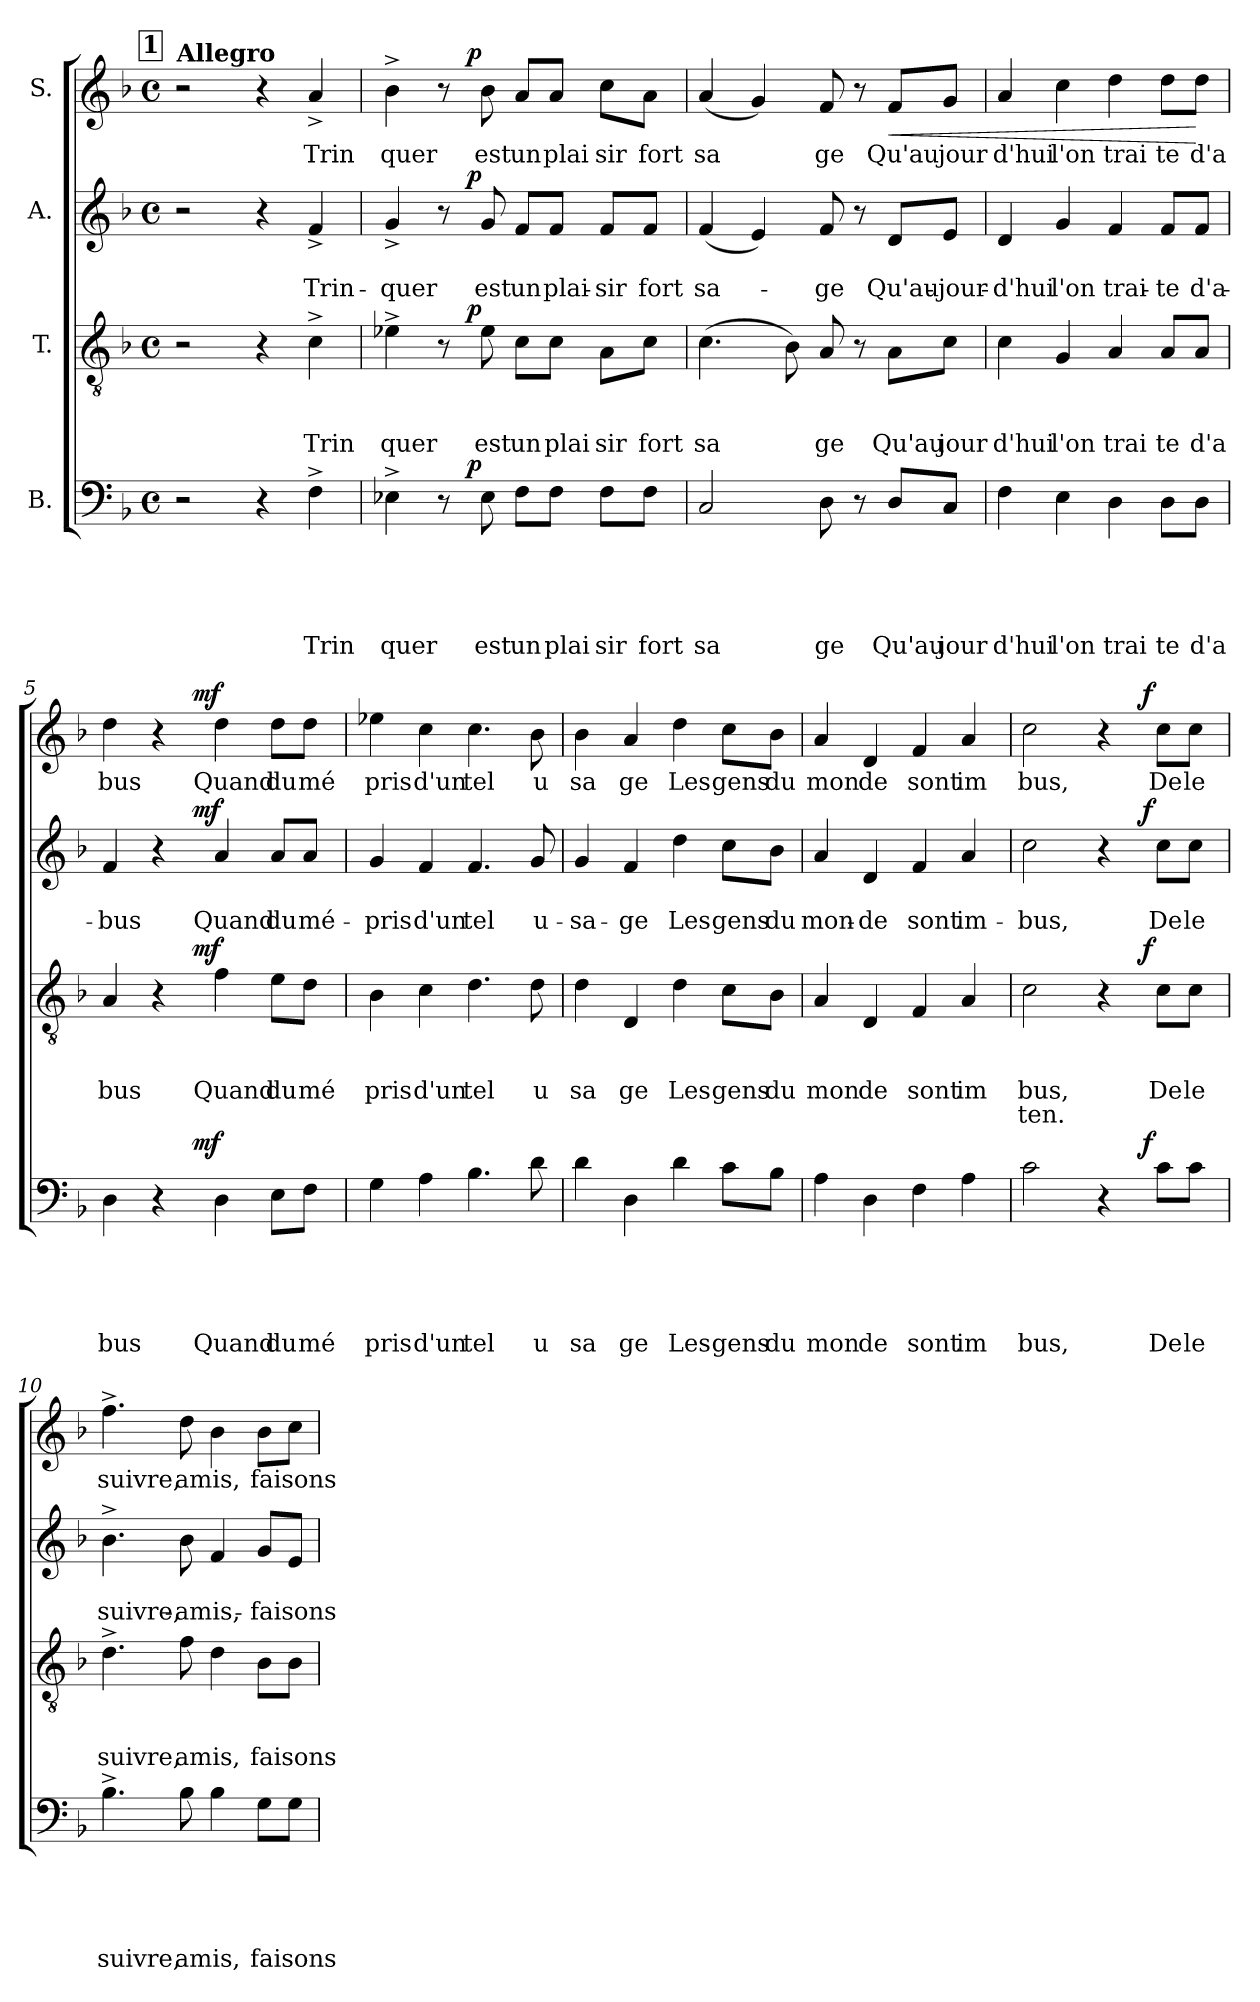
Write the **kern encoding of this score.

**kern	**text	**text	**text	**text	**text	**dynam	**kern	**text	**text	**text	**text	**dynam	**kern	**text	**text	**dynam	**kern	**text	**dynam
*part4	*part4	*part4	*part4	*part4	*part4	*part4	*part3	*part3	*part3	*part3	*part3	*part3	*part2	*part2	*part2	*part2	*part1	*part1	*part1
*staff4	*staff4	*staff4	*staff4	*staff4	*staff4	*staff4	*staff3	*staff3	*staff3	*staff3	*staff3	*staff3	*staff2	*staff2	*staff2	*staff2	*staff1	*staff1	*staff1
*I"B.	*	*	*	*	*	*	*I"T.	*	*	*	*	*	*I"A.	*	*	*	*I"S.	*	*
*clefF4	*	*	*	*	*	*	*clefGv2	*	*	*	*	*	*clefG2	*	*	*	*clefG2	*	*
*k[b-]	*	*	*	*	*	*	*k[b-]	*	*	*	*	*	*k[b-]	*	*	*	*k[b-]	*	*
*F:	*	*	*	*	*	*	*F:	*	*	*	*	*	*F:	*	*	*	*F:	*	*
*M4/4	*	*	*	*	*	*	*M4/4	*	*	*	*	*	*M4/4	*	*	*	*M4/4	*	*
*met(c)	*	*	*	*	*	*	*met(c)	*	*	*	*	*	*met(c)	*	*	*	*met(c)	*	*
!!LO:REH:place=s1:a:B:fs=13:t=1
=1	=1	=1	=1	=1	=1	=1	=1	=1	=1	=1	=1	=1	=1	=1	=1	=1	=1	=1	=1
!	!	!	!	!	!	!	!	!	!	!	!	!	!	!	!	!	!LO:TX:a:B:t=Allegro	!	!
2r	.	.	.	.	.	.	2r	.	.	.	.	.	2r	.	.	.	2r	.	.
4r	.	.	.	.	.	.	4r	.	.	.	.	.	4r	.	.	.	4r	.	.
!	!	!	!	!	!LO:LY:b	!	!	!	!	!LO:LY:b	!	!	!	!	!LO:LY:b	!	!	!LO:LY:b	!
4F^>\	.	.	.	.	Trin	.	4c^>\	.	.	Trin	.	.	4f^</	.	Trin-	.	4a^</	Trin	.
=2	=2	=2	=2	=2	=2	=2	=2	=2	=2	=2	=2	=2	=2	=2	=2	=2	=2	=2	=2
!	!	!	!	!	!LO:LY:b	!	!	!	!	!LO:LY:b	!	!	!	!	!LO:LY:b	!	!	!LO:LY:b	!
*^	*	*	*	*	*	*	*^	*	*	*	*	*	*^	*	*	*	*^	*	*
4E-X^>\	4ryy	.	.	.	.	quer	.	4e-X^>\	4ryy	.	.	quer	.	.	4g^</	4ryy	.	-quer	.	4b-^>\	4ryy	quer	.
8r	16.ryy	.	.	.	.	.	.	8r	16.ryy	.	.	.	.	.	8r	16.ryy	.	.	.	8r	16.ryy	.	.
!	!	!	!	!	!	!	!LO:DY:a	!	!	!	!	!	!	!LO:DY:a	!	!	!	!	!LO:DY:a	!	!	!	!LO:DY:a
.	2ryy	.	.	.	.	.	p	.	2ryy	.	.	.	.	p	.	2ryy	.	.	p	.	2ryy	.	p
!	!	!	!	!	!	!LO:LY:b	!	!	!	!	!	!LO:LY:b	!	!	!	!	!	!LO:LY:b	!	!	!	!LO:LY:b	!
8E-\	.	.	.	.	.	est	.	8e-\	.	.	.	est	.	.	8g/	.	.	est	.	8b-\	.	est	.
!	!	!	!	!	!	!LO:LY:b	!	!	!	!	!	!LO:LY:b	!	!	!	!	!	!LO:LY:b	!	!	!	!LO:LY:b	!
8F\L	.	.	.	.	.	un	.	8c\L	.	.	.	un	.	.	8f/L	.	.	un	.	8a/L	.	un	.
!	!	!	!	!	!	!LO:LY:b	!	!	!	!	!	!LO:LY:b	!	!	!	!	!	!LO:LY:b	!	!	!	!LO:LY:b	!
8F\J	.	.	.	.	.	plai	.	8c\J	.	.	.	plai	.	.	8f/J	.	.	plai-	.	8a/J	.	plai	.
!	!	!	!	!	!	!LO:LY:b	!	!	!	!	!	!LO:LY:b	!	!	!	!	!	!LO:LY:b	!	!	!	!LO:LY:b	!
8F\L	.	.	.	.	.	sir	.	8A\L	.	.	.	sir	.	.	8f/L	.	.	-sir	.	8cc\L	.	sir	.
.	8ryy	.	.	.	.	.	.	.	8ryy	.	.	.	.	.	.	8ryy	.	.	.	.	8ryy	.	.
!	!	!	!	!	!	!LO:LY:b	!	!	!	!	!	!LO:LY:b	!	!	!	!	!	!LO:LY:b	!	!	!	!LO:LY:b	!
8F\J	.	.	.	.	.	fort	.	8c\J	.	.	.	fort	.	.	8f/J	.	.	fort	.	8a\J	.	fort	.
.	32ryy	.	.	.	.	.	.	.	32ryy	.	.	.	.	.	.	32ryy	.	.	.	.	32ryy	.	.
=3	=3	=3	=3	=3	=3	=3	=3	=3	=3	=3	=3	=3	=3	=3	=3	=3	=3	=3	=3	=3	=3	=3	=3
!	!	!	!	!	!	!LO:LY:b	!	!	!	!	!	!LO:LY:b	!	!	!	!	!	!LO:LY:b	!	!	!	!LO:LY:b	!
*v	*v	*	*	*	*	*	*	*	*	*	*	*	*	*	*v	*v	*	*	*	*v	*v	*	*
*	*	*	*	*	*	*	*v	*v	*	*	*	*	*	*	*	*	*	*	*	*
2C/	.	.	.	.	sa	.	(>4.c\	.	.	sa	.	.	(<4f/	.	sa-	.	(<4a/	sa	.
.	.	.	.	.	.	.	.	.	.	.	.	.	4e/)	.	.	.	4g/)	.	.
.	.	.	.	.	.	.	8B-\)	.	.	.	.	.	.	.	.	.	.	.	.
!	!	!	!	!	!LO:LY:b	!	!	!	!	!LO:LY:b	!	!	!	!	!LO:LY:b	!	!	!LO:LY:b	!
8D\	.	.	.	.	ge	.	8A/	.	.	ge	.	.	8f/	.	-ge	.	8f/	ge	.
8r	.	.	.	.	.	.	8r	.	.	.	.	.	8r	.	.	.	8r	.	.
!	!	!	!	!	!LO:LY:b	!	!	!	!	!LO:LY:b	!	!	!	!	!LO:LY:b	!	!	!LO:LY:b	!LO:HP:b
8D/L	.	.	.	.	Qu'au	.	8A\L	.	.	Qu'au	.	.	8d/L	.	Qu'au-	.	8f/L	Qu'au	<
!	!	!	!	!	!LO:LY:b	!	!	!	!	!LO:LY:b	!	!	!	!	!LO:LY:b	!	!	!LO:LY:b	!
8C/J	.	.	.	.	jour	.	8c\J	.	.	jour	.	.	8e/J	.	-jour-	.	8g/J	jour	.
=4	=4	=4	=4	=4	=4	=4	=4	=4	=4	=4	=4	=4	=4	=4	=4	=4	=4	=4	=4
!	!	!	!	!	!LO:LY:b	!	!	!	!	!LO:LY:b	!	!	!	!	!LO:LY:b	!	!	!LO:LY:b	!
4F\	.	.	.	.	d'hui	.	4c\	.	.	d'hui	.	.	4d/	.	-d'hui	.	4a/	d'hui	.
!	!	!	!	!	!LO:LY:b	!	!	!	!	!LO:LY:b	!	!	!	!	!LO:LY:b	!	!	!LO:LY:b	!
4E\	.	.	.	.	l'on	.	4G/	.	.	l'on	.	.	4g/	.	l'on	.	4cc\	l'on	.
!	!	!	!	!	!LO:LY:b	!	!	!	!	!LO:LY:b	!	!	!	!	!LO:LY:b	!	!	!LO:LY:b	!
4D\	.	.	.	.	trai	.	4A/	.	.	trai	.	.	4f/	.	trai-	.	4dd\	trai	.
!	!	!	!	!	!LO:LY:b	!	!	!	!	!LO:LY:b	!	!	!	!	!LO:LY:b	!	!	!LO:LY:b	!
8D\L	.	.	.	.	te	.	8A/L	.	.	te	.	.	8f/L	.	-te	.	8dd\L	te	.
!	!	!	!	!	!LO:LY:b	!	!	!	!	!LO:LY:b	!	!	!	!	!LO:LY:b	!	!	!LO:LY:b	!
8D\J	.	.	.	.	d'a	.	8A/J	.	.	d'a	.	.	8f/J	.	d'a-	.	8dd\J	d'a	[
!!LO:LB:g=z
=5	=5	=5	=5	=5	=5	=5	=5	=5	=5	=5	=5	=5	=5	=5	=5	=5	=5	=5	=5
!	!	!	!	!	!LO:LY:b	!	!	!	!	!LO:LY:b	!	!	!	!	!LO:LY:b	!	!	!LO:LY:b	!
*^	*	*	*	*	*	*	*^	*	*	*	*	*	*^	*	*	*	*^	*	*
4D\	4..ryy	.	.	.	.	bus	.	4A/	4..ryy	.	.	bus	.	.	4f/	4..ryy	.	-bus	.	4dd\	4..ryy	bus	.
4r	.	.	.	.	.	.	.	4r	.	.	.	.	.	.	4r	.	.	.	.	4r	.	.	.
!	!	!	!	!	!	!	!LO:DY:a	!	!	!	!	!	!	!LO:DY:a	!	!	!	!	!LO:DY:a	!	!	!	!LO:DY:a
.	2ryy	.	.	.	.	.	mf	.	2ryy	.	.	.	.	mf	.	2ryy	.	.	mf	.	2ryy	.	mf
!	!	!	!	!	!	!LO:LY:b	!	!	!	!	!	!LO:LY:b	!	!	!	!	!	!LO:LY:b	!	!	!	!LO:LY:b	!
4D\	.	.	.	.	.	Quand	.	4f\	.	.	.	Quand	.	.	4a/	.	.	Quand	.	4dd\	.	Quand	.
!	!	!	!	!	!	!LO:LY:b	!	!	!	!	!	!LO:LY:b	!	!	!	!	!	!LO:LY:b	!	!	!	!LO:LY:b	!
8E\L	.	.	.	.	.	du	.	8e\L	.	.	.	du	.	.	8a/L	.	.	du	.	8dd\L	.	du	.
!	!	!	!	!	!	!LO:LY:b	!	!	!	!	!	!LO:LY:b	!	!	!	!	!	!LO:LY:b	!	!	!	!LO:LY:b	!
8F\J	.	.	.	.	.	mé	.	8d\J	.	.	.	mé	.	.	8a/J	.	.	mé-	.	8dd\J	.	mé	.
.	16ryy	.	.	.	.	.	.	.	16ryy	.	.	.	.	.	.	16ryy	.	.	.	.	16ryy	.	.
=6	=6	=6	=6	=6	=6	=6	=6	=6	=6	=6	=6	=6	=6	=6	=6	=6	=6	=6	=6	=6	=6	=6	=6
!	!	!	!	!	!	!LO:LY:b	!	!	!	!	!	!LO:LY:b	!	!	!	!	!	!LO:LY:b	!	!	!	!LO:LY:b	!
*v	*v	*	*	*	*	*	*	*	*	*	*	*	*	*	*v	*v	*	*	*	*v	*v	*	*
*	*	*	*	*	*	*	*v	*v	*	*	*	*	*	*	*	*	*	*	*	*
4G\	.	.	.	.	pris	.	4B-\	.	.	pris	.	.	4g/	.	-pris	.	4ee-X\	pris	.
!	!	!	!	!	!LO:LY:b	!	!	!	!	!LO:LY:b	!	!	!	!	!LO:LY:b	!	!	!LO:LY:b	!
4A\	.	.	.	.	d'un	.	4c\	.	.	d'un	.	.	4f/	.	d'un	.	4cc\	d'un	.
!	!	!	!	!	!LO:LY:b	!	!	!	!	!LO:LY:b	!	!	!	!	!LO:LY:b	!	!	!LO:LY:b	!
4.B-\	.	.	.	.	tel	.	4.d\	.	.	tel	.	.	4.f/	.	tel	.	4.cc\	tel	.
!	!	!	!	!	!LO:LY:b	!	!	!	!	!LO:LY:b	!	!	!	!	!LO:LY:b	!	!	!LO:LY:b	!
8d\	.	.	.	.	u	.	8d\	.	.	u	.	.	8g/	.	u-	.	8b-\	u	.
=7	=7	=7	=7	=7	=7	=7	=7	=7	=7	=7	=7	=7	=7	=7	=7	=7	=7	=7	=7
!	!	!	!	!	!LO:LY:b	!	!	!	!	!LO:LY:b	!	!	!	!	!LO:LY:b	!	!	!LO:LY:b	!
4d\	.	.	.	.	sa	.	4d\	.	.	sa	.	.	4g/	.	-sa-	.	4b-\	sa	.
!	!	!	!	!	!LO:LY:b	!	!	!	!	!LO:LY:b	!	!	!	!	!LO:LY:b	!	!	!LO:LY:b	!
4D\	.	.	.	.	ge	.	4D/	.	.	ge	.	.	4f/	.	-ge	.	4a/	ge	.
!	!	!	!	!	!LO:LY:b	!	!	!	!	!LO:LY:b	!	!	!	!	!LO:LY:b	!	!	!LO:LY:b	!
4d\	.	.	.	.	Les	.	4d\	.	.	Les	.	.	4dd\	.	Les	.	4dd\	Les	.
!	!	!	!	!	!LO:LY:b	!	!	!	!	!LO:LY:b	!	!	!	!	!LO:LY:b	!	!	!LO:LY:b	!
8c\L	.	.	.	.	gens	.	8c\L	.	.	gens	.	.	8cc\L	.	gens	.	8cc\L	gens	.
!	!	!	!	!	!LO:LY:b	!	!	!	!	!LO:LY:b	!	!	!	!	!LO:LY:b	!	!	!LO:LY:b	!
8B-\J	.	.	.	.	du	.	8B-\J	.	.	du	.	.	8b-\J	.	du	.	8b-\J	du	.
=8	=8	=8	=8	=8	=8	=8	=8	=8	=8	=8	=8	=8	=8	=8	=8	=8	=8	=8	=8
!	!	!	!	!	!LO:LY:b	!	!	!	!	!LO:LY:b	!	!	!	!	!LO:LY:b	!	!	!LO:LY:b	!
4A\	.	.	.	.	mon	.	4A/	.	.	mon	.	.	4a/	.	mon-	.	4a/	mon	.
!	!	!	!	!	!LO:LY:b	!	!	!	!	!LO:LY:b	!	!	!	!	!LO:LY:b	!	!	!LO:LY:b	!
4D\	.	.	.	.	de	.	4D/	.	.	de	.	.	4d/	.	-de	.	4d/	de	.
!	!	!	!	!	!LO:LY:b	!	!	!	!	!LO:LY:b	!	!	!	!	!LO:LY:b	!	!	!LO:LY:b	!
4F\	.	.	.	.	sont	.	4F/	.	.	sont	.	.	4f/	.	sont	.	4f/	sont	.
!	!	!	!	!	!LO:LY:b	!	!	!	!	!LO:LY:b	!	!	!	!	!LO:LY:b	!	!	!LO:LY:b	!
4A\	.	.	.	.	im	.	4A/	.	.	im	.	.	4a/	.	im-	.	4a/	im	.
=9	=9	=9	=9	=9	=9	=9	=9	=9	=9	=9	=9	=9	=9	=9	=9	=9	=9	=9	=9
!	!	!	!	!	!	!	!	!	!	!	!	!	!	!	!	!	!LO:TX:a:t=ten.	!	!
!	!	!	!	!	!	!	!	!	!	!	!	!	!LO:TX:a:t=ten.	!	!	!	!	!	!
!	!	!	!	!	!	!	!LO:TX:a:t=ten.	!	!	!	!	!	!	!	!	!	!	!	!
!	!	!	!	!	!LO:LY:b	!	!	!	!	!LO:LY:b	!LO:LY:b	!	!	!	!LO:LY:b	!	!	!LO:LY:b	!
*^	*	*	*	*	*	*	*^	*	*	*	*	*	*^	*	*	*	*^	*	*
2c\	2ryy	.	.	.	.	bus,	.	2c\	2ryy	.	.	bus,	ten.	.	2cc\	2ryy	.	-bus,	.	2cc\	2ryy	bus,	.
4r	8..ryy	.	.	.	.	.	.	4r	8..ryy	.	.	.	.	.	4r	8..ryy	.	.	.	4r	8..ryy	.	.
!	!	!	!	!	!	!	!LO:DY:a	!	!	!	!	!	!	!LO:DY:a	!	!	!	!	!LO:DY:a	!	!	!	!LO:DY:a
.	4ryy	.	.	.	.	.	f	.	4ryy	.	.	.	.	f	.	4ryy	.	.	f	.	4ryy	.	f
!	!	!	!	!	!	!LO:LY:b	!	!	!	!	!	!LO:LY:b	!	!	!	!	!	!LO:LY:b	!	!	!	!LO:LY:b	!
8c\L	.	.	.	.	.	De	.	8c\L	.	.	.	De	.	.	8cc\L	.	.	De	.	8cc\L	.	De	.
!	!	!	!	!	!	!LO:LY:b	!	!	!	!	!	!LO:LY:b	!	!	!	!	!	!LO:LY:b	!	!	!	!LO:LY:b	!
8c\J	.	.	.	.	.	le	.	8c\J	.	.	.	le	.	.	8cc\J	.	.	le	.	8cc\J	.	le	.
.	32ryy	.	.	.	.	.	.	.	32ryy	.	.	.	.	.	.	32ryy	.	.	.	.	32ryy	.	.
!!LO:PB:g=z
=10	=10	=10	=10	=10	=10	=10	=10	=10	=10	=10	=10	=10	=10	=10	=10	=10	=10	=10	=10	=10	=10	=10	=10
!	!	!	!	!	!	!LO:LY:b	!	!	!	!	!	!LO:LY:b	!	!	!	!	!	!LO:LY:b	!	!	!	!LO:LY:b	!
*v	*v	*	*	*	*	*	*	*	*	*	*	*	*	*	*v	*v	*	*	*	*v	*v	*	*
*	*	*	*	*	*	*	*v	*v	*	*	*	*	*	*	*	*	*	*	*	*
4.B-^>\	.	.	.	.	suivre,	.	4.d^>\	.	.	suivre,	.	.	4.b-^>\	.	suivre,-	.	4.ff^>\	suivre,	.
!	!	!	!	!	!LO:LY:b	!	!	!	!	!LO:LY:b	!	!	!	!	!LO:LY:b	!	!	!LO:LY:b	!
8B-\	.	.	.	.	amis,	.	8f\	.	.	amis,	.	.	8b-\	.	-amis,-	.	8dd\	amis,	.
4B-\	.	.	.	.	.	.	4d\	.	.	.	.	.	4f/	.	.	.	4b-\	.	.
!	!	!	!	!	!LO:LY:b	!	!	!	!	!LO:LY:b	!	!	!	!	!LO:LY:b	!	!	!LO:LY:b	!
8G\L	.	.	.	.	faisons	.	8B-\L	.	.	faisons	.	.	8g/L	.	-faisons	.	8b-\L	faisons	.
8G\J	.	.	.	.	.	.	8B-\J	.	.	.	.	.	8e/J	.	.	.	8cc\J	.	.
=	=	=	=	=	=	=	=	=	=	=	=	=	=	=	=	=	=	=	=
*-	*-	*-	*-	*-	*-	*-	*-	*-	*-	*-	*-	*-	*-	*-	*-	*-	*-	*-	*-
